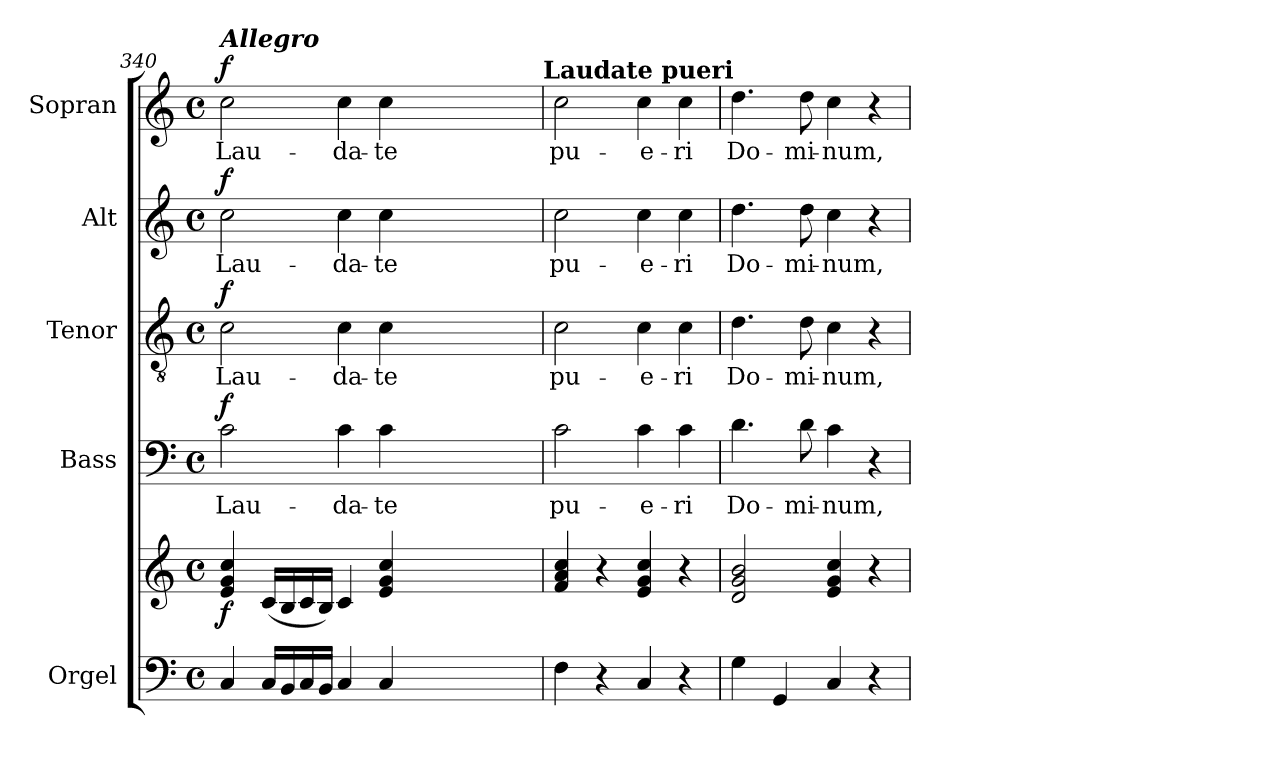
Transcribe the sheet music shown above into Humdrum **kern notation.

**kern	**kern	**dynam	**kern	**text	**dynam	**kern	**text	**dynam	**kern	**text	**dynam	**kern	**text	**dynam
*part5	*part5	*part5	*part4	*part4	*part4	*part3	*part3	*part3	*part2	*part2	*part2	*part1	*part1	*part1
*staff6	*staff5	*staff5/6	*staff4	*staff4	*staff4	*staff3	*staff3	*staff3	*staff2	*staff2	*staff2	*staff1	*staff1	*staff1
*I"Orgel	*	*	*I"Bass	*	*	*I"Tenor	*	*	*I"Alt	*	*	*I"Sopran	*	*
*I'Org.	*	*	*I'B.	*	*	*I'T.	*	*	*I'A.	*	*	*I'S.	*	*
!!LO:PB:g=z
*clefF4	*clefG2	*	*clefF4	*	*	*clefGv2	*	*	*clefG2	*	*	*clefG2	*	*
*k[]	*k[]	*	*k[]	*	*	*k[]	*	*	*k[]	*	*	*k[]	*	*
*C:	*C:	*	*C:	*	*	*C:	*	*	*C:	*	*	*C:	*	*
*M4/4	*M4/4	*	*M4/4	*	*	*M4/4	*	*	*M4/4	*	*	*M4/4	*	*
*met(c)	*met(c)	*	*met(c)	*	*	*met(c)	*	*	*met(c)	*	*	*met(c)	*	*
=340	=340	=340	=340	=340	=340	=340	=340	=340	=340	=340	=340	=340	=340	=340
!	!	!	!	!	!	!	!	!	!	!	!	!LO:TX:a:Bi:t=Allegro	!	!
!	!	!LO:DY:b	!	!LO:LY:b	!LO:DY:a	!	!LO:LY:b	!LO:DY:a	!	!LO:LY:b	!LO:DY:a	!	!LO:LY:b	!LO:DY:a
4C/	4e/ 4g/ 4cc/	f	2c\	Lau-	f	2c\	Lau-	f	2cc\	Lau-	f	2cc\	Lau-	f
16C/LL	(<16c/LL	.	.	.	.	.	.	.	.	.	.	.	.	.
16BB/	16B/	.	.	.	.	.	.	.	.	.	.	.	.	.
16C/	16c/	.	.	.	.	.	.	.	.	.	.	.	.	.
16BB/JJ	16B/JJ)	.	.	.	.	.	.	.	.	.	.	.	.	.
!	!	!	!	!LO:LY:b	!	!	!LO:LY:b	!	!	!LO:LY:b	!	!	!LO:LY:b	!
4C/	4c/	.	4c\	-da-	.	4c\	-da-	.	4cc\	-da-	.	4cc\	-da-	.
!	!	!	!	!LO:LY:b	!	!	!LO:LY:b	!	!	!LO:LY:b	!	!	!LO:LY:b	!
4C/	4e/ 4g/ 4cc/	.	4c\	-te	.	4c\	-te	.	4cc\	-te	.	4cc\	-te	.
1.ryy	1.ryy	.	1.ryy	.	.	1.ryy	.	.	1.ryy	.	.	1.ryy	.	.
!	!	!	!	!	!	!	!	!	!	!	!	!LO:TX:a:B:t=Laudate pueri	!	!
=341	=341	=341	=341	=341	=341	=341	=341	=341	=341	=341	=341	=341	=341	=341
!	!	!	!	!LO:LY:b	!	!	!LO:LY:b	!	!	!LO:LY:b	!	!	!LO:LY:b	!
4F\	4f/ 4a/ 4cc/	.	2c\	pu-	.	2c\	pu-	.	2cc\	pu-	.	2cc\	pu-	.
4r	4r	.	.	.	.	.	.	.	.	.	.	.	.	.
!	!	!	!	!LO:LY:b	!	!	!LO:LY:b	!	!	!LO:LY:b	!	!	!LO:LY:b	!
4C/	4e/ 4g/ 4cc/	.	4c\	-e-	.	4c\	-e-	.	4cc\	-e-	.	4cc\	-e-	.
!	!	!	!	!LO:LY:b	!	!	!LO:LY:b	!	!	!LO:LY:b	!	!	!LO:LY:b	!
4r	4r	.	4c\	-ri	.	4c\	-ri	.	4cc\	-ri	.	4cc\	-ri	.
=342	=342	=342	=342	=342	=342	=342	=342	=342	=342	=342	=342	=342	=342	=342
!	!	!	!	!LO:LY:b	!	!	!LO:LY:b	!	!	!LO:LY:b	!	!	!LO:LY:b	!
4G\	2d/ 2g/ 2b/	.	4.d\	Do-	.	4.d\	Do-	.	4.dd\	Do-	.	4.dd\	Do-	.
4GG/	.	.	.	.	.	.	.	.	.	.	.	.	.	.
!	!	!	!	!LO:LY:b	!	!	!LO:LY:b	!	!	!LO:LY:b	!	!	!LO:LY:b	!
.	.	.	8d\	-mi-	.	8d\	-mi-	.	8dd\	-mi-	.	8dd\	-mi-	.
!	!	!	!	!LO:LY:b	!	!	!LO:LY:b	!	!	!LO:LY:b	!	!	!LO:LY:b	!
4C/	4e/ 4g/ 4cc/	.	4c\	-num,	.	4c\	-num,	.	4cc\	-num,	.	4cc\	-num,	.
4r	4r	.	4r	.	.	4r	.	.	4r	.	.	4r	.	.
=	=	=	=	=	=	=	=	=	=	=	=	=	=	=
*-	*-	*-	*-	*-	*-	*-	*-	*-	*-	*-	*-	*-	*-	*-
